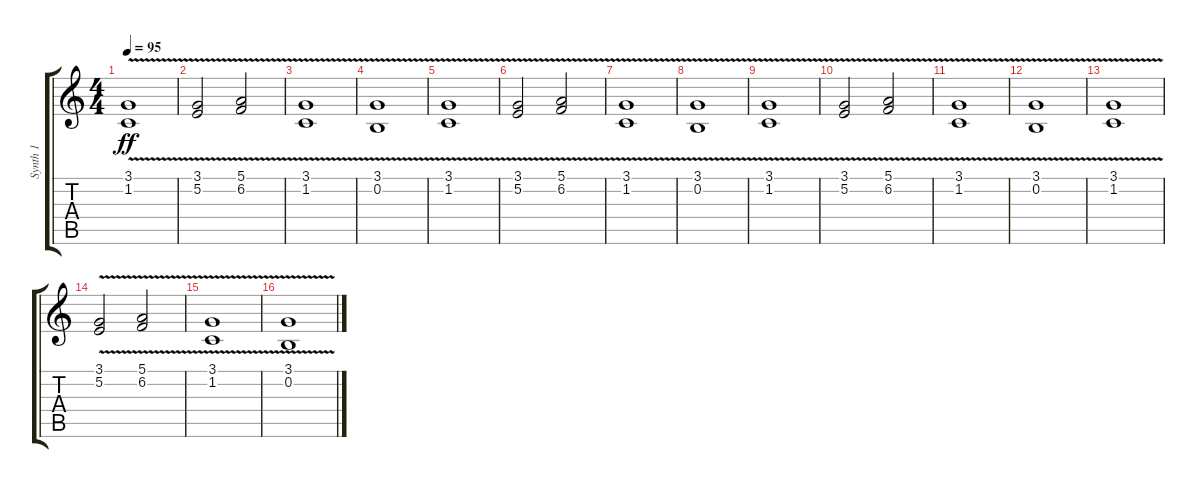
\track ("Synth 1" "Synth 1") {instrument fx5brightness}
\staff {score tabs}
\tuning (E4 B3 G3 D3 A2 E2) {hide}
\ts (4 4)
\tempo 95
\clef g2
\ks c
(3.1{v} 1.2{v}).1{dy ff} |
(3.1{v} 5.2{v}).2 (5.1{v} 6.2{v}).2 |
(3.1{v} 1.2{v}).1 |
(3.1{v} 0.2{v}).1 |
(3.1{v} 1.2{v}).1 |
(3.1{v} 5.2{v}).2 (5.1{v} 6.2{v}).2 |
(3.1{v} 1.2{v}).1 |
(3.1{v} 0.2{v}).1 |
(3.1{v} 1.2{v}).1 |
(3.1{v} 5.2{v}).2 (5.1{v} 6.2{v}).2 |
(3.1{v} 1.2{v}).1{volume 6} |
(3.1{v} 0.2{v}).1 |
(3.1{v} 1.2{v}).1 |
(3.1{v} 5.2{v}).2 (5.1{v} 6.2{v}).2 |
(3.1{v} 1.2{v}).1{volume 4} |
(3.1{v} 0.2{v}).1
